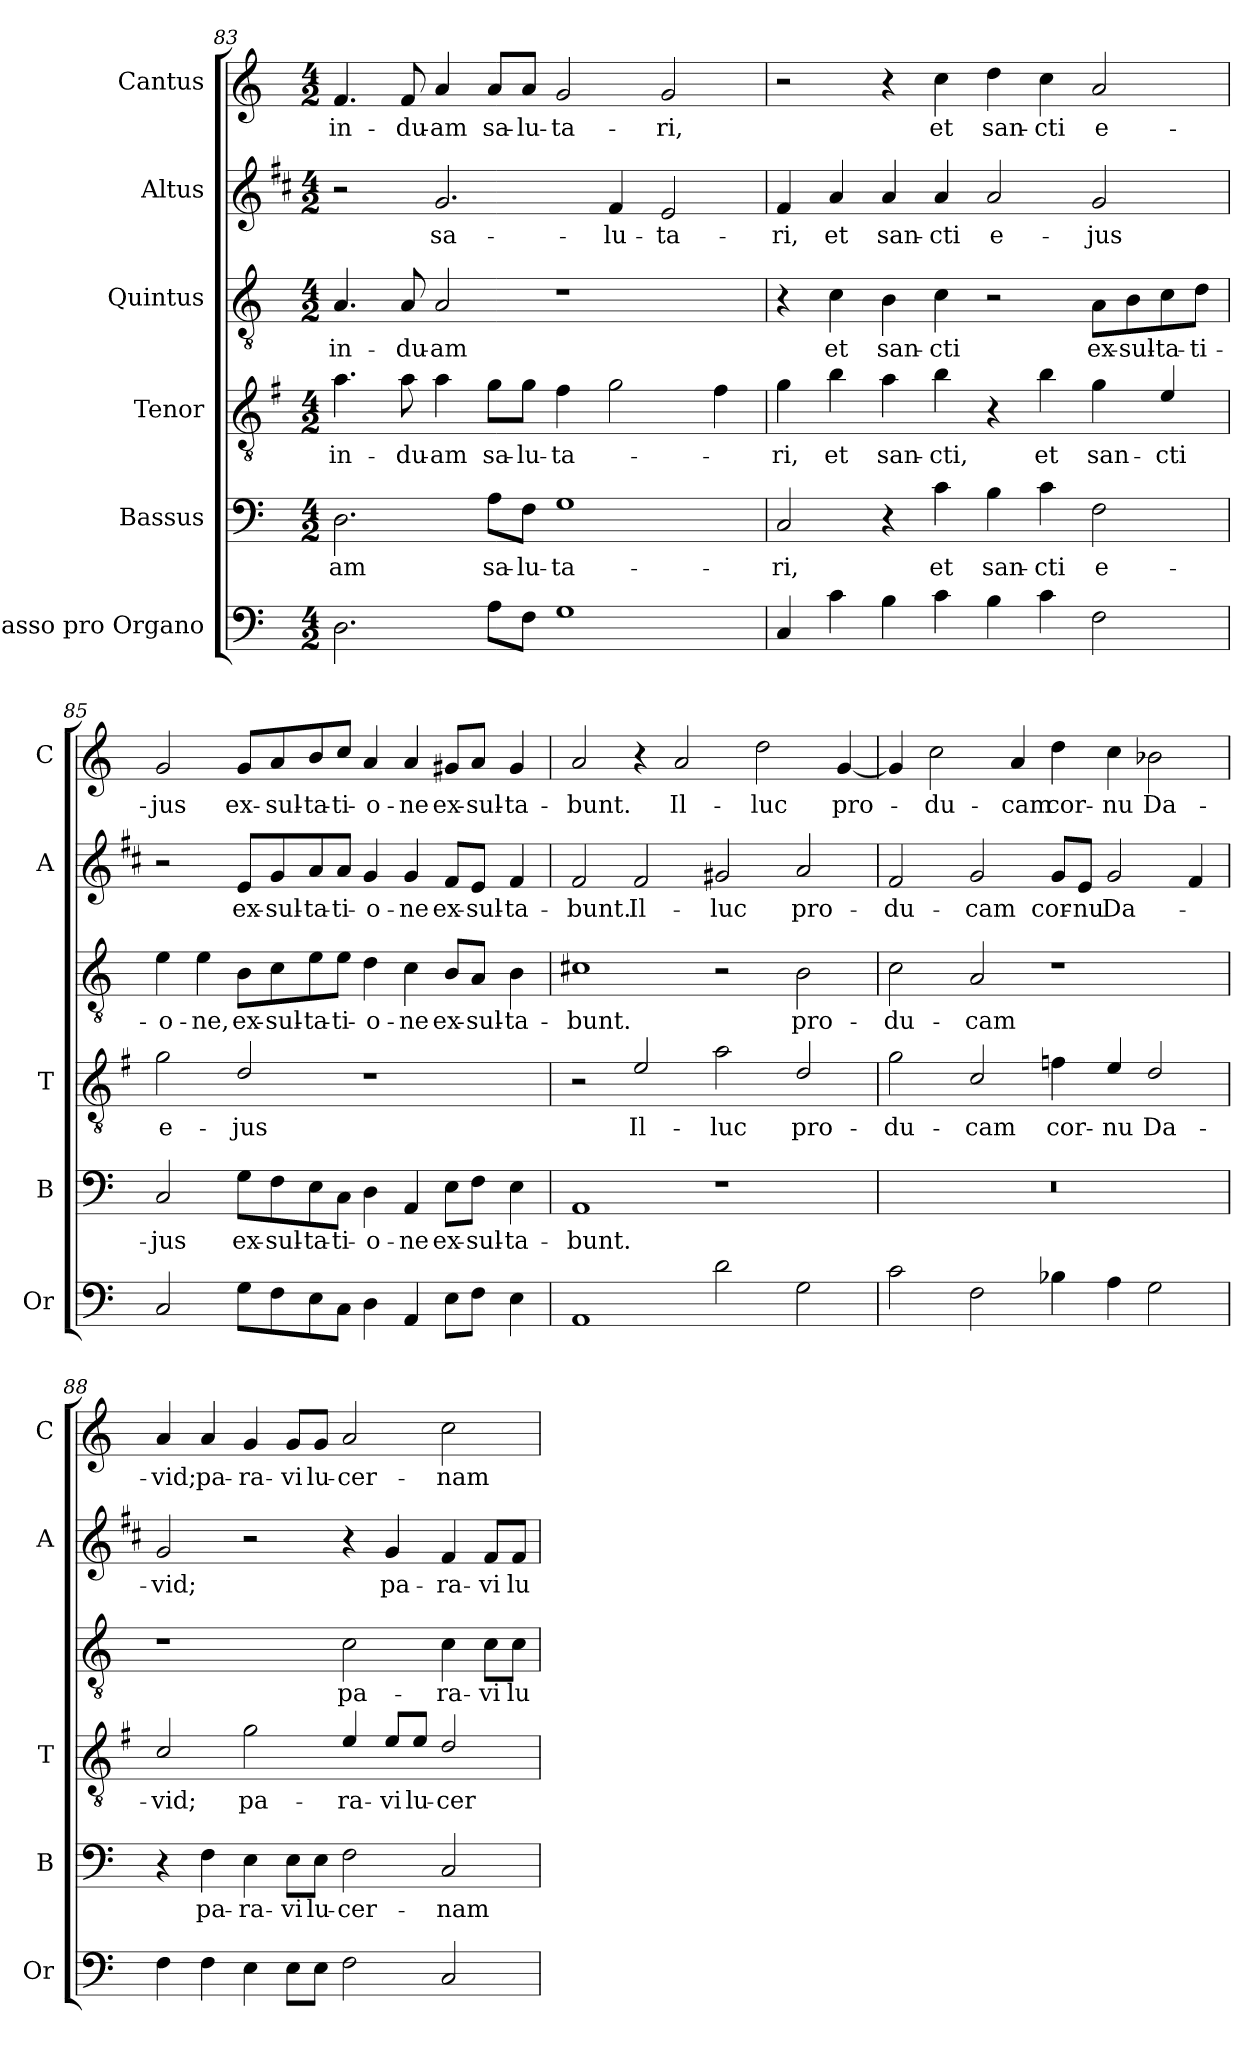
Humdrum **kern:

**kern	**kern	**text	**kern	**text	**kern	**text	**kern	**text	**kern	**text
*part6	*part5	*part5	*part4	*part4	*part3	*part3	*part2	*part2	*part1	*part1
*staff6	*staff5	*staff5	*staff4	*staff4	*staff3	*staff3	*staff2	*staff2	*staff1	*staff1
*I"Basso pro Organo	*I"Bassus	*	*I"Tenor	*	*I"Quintus	*	*I"Altus	*	*I"Cantus	*
*I'Or	*I'B	*	*I'T	*	*	*	*I'A	*	*I'C	*
!!LO:PB:g=z
*clefF4	*clefF4	*	*clefGv2	*	*clefGv2	*	*clefG2	*	*clefG2	*
*	*	*	*ITrd4c7	*	*	*	*ITrd1c2	*	*	*
*k[]	*k[]	*	*k[]	*	*k[]	*	*k[]	*	*k[]	*
*C:	*C:	*	*C:	*	*C:	*	*C:	*	*C:	*
*M4/2	*M4/2	*	*M4/2	*	*M4/2	*	*M4/2	*	*M4/2	*
=83	=83	=83	=83	=83	=83	=83	=83	=83	=83	=83
!	!	!LO:LY:b	!	!LO:LY:b	!	!LO:LY:b	!	!	!	!LO:LY:b
2.D\	2.D\	-am	4.d\	in-	4.A/	in-	2r	.	4.f/	in-
!	!	!	!	!LO:LY:b	!	!LO:LY:b	!	!	!	!LO:LY:b
.	.	.	8d\	-du-	8A/	-du-	.	.	8f/	-du-
!	!	!	!	!LO:LY:b	!	!LO:LY:b	!	!LO:LY:b	!	!LO:LY:b
.	.	.	4d\	-am	2A/	-am	2.f/	sa-	4a/	-am
!	!	!LO:LY:b	!	!LO:LY:b	!	!	!	!	!	!LO:LY:b
8A\L	8A\L	sa-	8c\L	sa-	.	.	.	.	8a/L	sa-
!	!	!LO:LY:b	!	!LO:LY:b	!	!	!	!	!	!LO:LY:b
8F\J	8F\J	-lu-	8c\J	-lu-	.	.	.	.	8a/J	-lu-
!	!	!LO:LY:b	!	!LO:LY:b	!	!	!	!	!	!LO:LY:b
1G	1G	-ta-	4B\	-ta-	1r	.	.	.	2g/	-ta-
!	!	!	!	!	!	!	!	!LO:LY:b	!	!
.	.	.	2c\	.	.	.	4e/	-lu-	.	.
!	!	!	!	!	!	!	!	!LO:LY:b	!	!LO:LY:b
.	.	.	.	.	.	.	2d/	-ta-	2g/	-ri,
.	.	.	4B\	.	.	.	.	.	.	.
=84	=84	=84	=84	=84	=84	=84	=84	=84	=84	=84
!	!	!LO:LY:b	!	!LO:LY:b	!	!	!	!LO:LY:b	!	!
4C/	2C/	-ri,	4c\	-ri,	4r	.	4e/	-ri,	2r	.
!	!	!	!	!LO:LY:b	!	!LO:LY:b	!	!LO:LY:b	!	!
4c\	.	.	4e\	et	4c\	et	4g/	et	.	.
!	!	!	!	!LO:LY:b	!	!LO:LY:b	!	!LO:LY:b	!	!
4B\	4r	.	4d\	san-	4B\	san-	4g/	san-	4r	.
!	!	!LO:LY:b	!	!LO:LY:b	!	!LO:LY:b	!	!LO:LY:b	!	!LO:LY:b
4c\	4c\	et	4e\	-cti,	4c\	-cti	4g/	-cti	4cc\	et
!	!	!LO:LY:b	!	!	!	!	!	!LO:LY:b	!	!LO:LY:b
4B\	4B\	san-	4r	.	2r	.	2g/	e-	4dd\	san-
!	!	!LO:LY:b	!	!LO:LY:b	!	!	!	!	!	!LO:LY:b
4c\	4c\	-cti	4e\	et	.	.	.	.	4cc\	-cti
!	!	!LO:LY:b	!	!LO:LY:b	!	!LO:LY:b	!	!LO:LY:b	!	!LO:LY:b
2F\	2F\	e-	4c\	san-	8A\L	ex-	2f/	-jus	2a/	e-
!	!	!	!	!	!	!LO:LY:b	!	!	!	!
.	.	.	.	.	8B\	-sul-	.	.	.	.
!	!	!	!	!LO:LY:b	!	!LO:LY:b	!	!	!	!
.	.	.	4A/	-cti	8c\	-ta-	.	.	.	.
!	!	!	!	!	!	!LO:LY:b	!	!	!	!
.	.	.	.	.	8d\J	-ti-	.	.	.	.
=85	=85	=85	=85	=85	=85	=85	=85	=85	=85	=85
!	!	!LO:LY:b	!	!LO:LY:b	!	!LO:LY:b	!	!	!	!LO:LY:b
2C/	2C/	-jus	2c\	e-	4e\	-o-	2r	.	2g/	-jus
!	!	!	!	!	!	!LO:LY:b	!	!	!	!
.	.	.	.	.	4e\	-ne,	.	.	.	.
!	!	!LO:LY:b	!	!LO:LY:b	!	!LO:LY:b	!	!LO:LY:b	!	!LO:LY:b
8G\L	8G\L	ex-	2G/	-jus	8B\L	ex-	8d/L	ex-	8g/L	ex-
!	!	!LO:LY:b	!	!	!	!LO:LY:b	!	!LO:LY:b	!	!LO:LY:b
8F\	8F\	-sul-	.	.	8c\	-sul-	8f/	-sul-	8a/	-sul-
!	!	!LO:LY:b	!	!	!	!LO:LY:b	!	!LO:LY:b	!	!LO:LY:b
8E\	8E\	-ta-	.	.	8e\	-ta-	8g/	-ta-	8b/	-ta-
!	!	!LO:LY:b	!	!	!	!LO:LY:b	!	!LO:LY:b	!	!LO:LY:b
8C\J	8C\J	-ti-	.	.	8e\J	-ti-	8g/J	-ti-	8cc/J	-ti-
!	!	!LO:LY:b	!	!	!	!LO:LY:b	!	!LO:LY:b	!	!LO:LY:b
4D\	4D\	-o-	1r	.	4d\	-o-	4f/	-o-	4a/	-o-
!	!	!LO:LY:b	!	!	!	!LO:LY:b	!	!LO:LY:b	!	!LO:LY:b
4AA/	4AA/	-ne	.	.	4c\	-ne	4f/	-ne	4a/	-ne
!	!	!LO:LY:b	!	!	!	!LO:LY:b	!	!LO:LY:b	!	!LO:LY:b
8E\L	8E\L	ex-	.	.	8B/L	ex-	8e/L	ex-	8g#X/L	ex-
!	!	!LO:LY:b	!	!	!	!LO:LY:b	!	!LO:LY:b	!	!LO:LY:b
8F\J	8F\J	-sul-	.	.	8A/J	-sul-	8d/J	-sul-	8a/J	-sul-
!	!	!LO:LY:b	!	!	!	!LO:LY:b	!	!LO:LY:b	!	!LO:LY:b
4E\	4E\	-ta-	.	.	4B\	-ta-	4e/	-ta-	4g#/	-ta-
!!LO:LB:g=z
=86	=86	=86	=86	=86	=86	=86	=86	=86	=86	=86
!	!	!LO:LY:b	!	!	!	!LO:LY:b	!	!LO:LY:b	!	!LO:LY:b
1AA	1AA	-bunt.	2r	.	1c#X	-bunt.	2e/	-bunt.	2a/	-bunt.
!	!	!	!	!LO:LY:b	!	!	!	!LO:LY:b	!	!
.	.	.	2A/	Il-	.	.	2e/	Il-	4r	.
!	!	!	!	!	!	!	!	!	!	!LO:LY:b
.	.	.	.	.	.	.	.	.	2a/	Il-
!	!	!	!	!LO:LY:b	!	!	!	!LO:LY:b	!	!
2d\	1r	.	2d\	-luc	2r	.	2f#X/	-luc	.	.
!	!	!	!	!	!	!	!	!	!	!LO:LY:b
.	.	.	.	.	.	.	.	.	2dd\	-luc
!	!	!	!	!LO:LY:b	!	!LO:LY:b	!	!LO:LY:b	!	!
2G\	.	.	2G/	pro-	2B\	pro-	2g/	pro-	.	.
!	!	!	!	!	!	!	!	!	!	!LO:LY:b
.	.	.	.	.	.	.	.	.	[4g/	pro-
=87	=87	=87	=87	=87	=87	=87	=87	=87	=87	=87
!	!	!	!	!LO:LY:b	!	!LO:LY:b	!	!LO:LY:b	!	!
2c\	0r	.	2c\	-du-	2c\	-du-	2e/	-du-	4g/]	.
!	!	!	!	!	!	!	!	!	!	!LO:LY:b
.	.	.	.	.	.	.	.	.	2cc\	-du-
!	!	!	!	!LO:LY:b	!	!LO:LY:b	!	!LO:LY:b	!	!
2F\	.	.	2F/	-cam	2A/	-cam	2f/	-cam	.	.
!	!	!	!	!	!	!	!	!	!	!LO:LY:b
.	.	.	.	.	.	.	.	.	4a/	-cam
!	!	!	!	!LO:LY:b	!	!	!	!LO:LY:b	!	!LO:LY:b
4B-X\	.	.	4B-X\	cor-	1r	.	8f/L	cor-	4dd\	cor-
!	!	!	!	!	!	!	!	!LO:LY:b	!	!
.	.	.	.	.	.	.	8d/J	-nu	.	.
!	!	!	!	!LO:LY:b	!	!	!	!LO:LY:b	!	!LO:LY:b
4A\	.	.	4A/	-nu	.	.	2f/	Da-	4cc\	-nu
!	!	!	!	!LO:LY:b	!	!	!	!	!	!LO:LY:b
2G\	.	.	2G/	Da-	.	.	.	.	2b-X\	Da-
.	.	.	.	.	.	.	4e/	.	.	.
=88	=88	=88	=88	=88	=88	=88	=88	=88	=88	=88
!	!	!	!	!LO:LY:b	!	!	!	!LO:LY:b	!	!LO:LY:b
4F\	4r	.	2F/	-vid;	1r	.	2f/	-vid;	4a/	-vid;
!	!	!LO:LY:b	!	!	!	!	!	!	!	!LO:LY:b
4F\	4F\	pa-	.	.	.	.	.	.	4a/	pa-
!	!	!LO:LY:b	!	!LO:LY:b	!	!	!	!	!	!LO:LY:b
4E\	4E\	-ra-	2c\	pa-	.	.	2r	.	4g/	-ra-
!	!	!LO:LY:b	!	!	!	!	!	!	!	!LO:LY:b
8E\L	8E\L	-vi	.	.	.	.	.	.	8g/L	-vi
!	!	!LO:LY:b	!	!	!	!	!	!	!	!LO:LY:b
8E\J	8E\J	lu-	.	.	.	.	.	.	8g/J	lu-
!	!	!LO:LY:b	!	!LO:LY:b	!	!LO:LY:b	!	!	!	!LO:LY:b
2F\	2F\	-cer-	4A/	-ra-	2c\	pa-	4r	.	2a/	-cer-
!	!	!	!	!LO:LY:b	!	!	!	!LO:LY:b	!	!
.	.	.	8A/L	-vi	.	.	4f/	pa-	.	.
!	!	!	!	!LO:LY:b	!	!	!	!	!	!
.	.	.	8A/J	lu-	.	.	.	.	.	.
!	!	!LO:LY:b	!	!LO:LY:b	!	!LO:LY:b	!	!LO:LY:b	!	!LO:LY:b
2C/	2C/	-nam	2G/	-cer-	4c\	-ra-	4e/	-ra-	2cc\	-nam
!	!	!	!	!	!	!LO:LY:b	!	!LO:LY:b	!	!
.	.	.	.	.	8c\L	-vi	8e/L	-vi	.	.
!	!	!	!	!	!	!LO:LY:b	!	!LO:LY:b	!	!
.	.	.	.	.	8c\J	lu-	8e/J	lu-	.	.
=	=	=	=	=	=	=	=	=	=	=
*-	*-	*-	*-	*-	*-	*-	*-	*-	*-	*-
